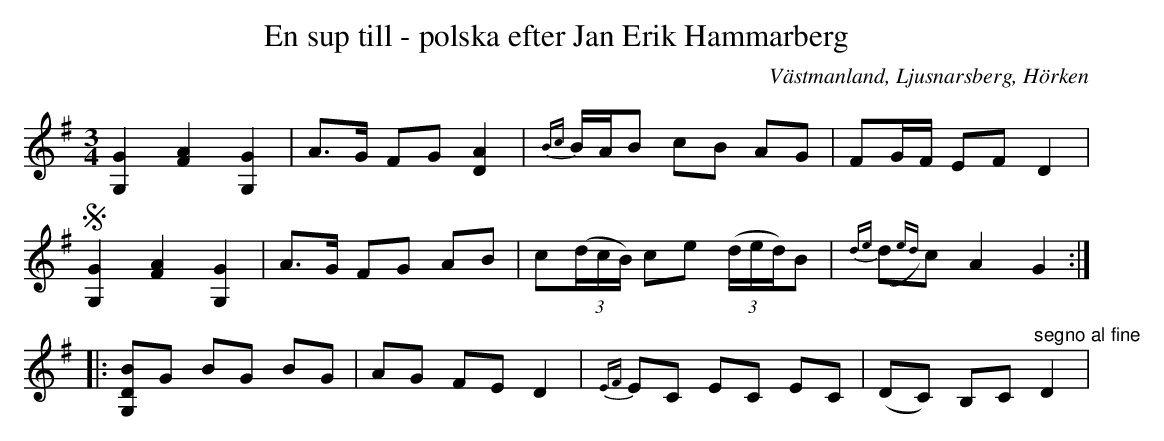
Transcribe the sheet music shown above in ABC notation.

X:1
T:En sup till - polska efter Jan Erik Hammarberg
O:Västmanland, Ljusnarsberg, Hörken
M:3/4
L:1/8
K:G
 [GG,]2 [AF]2 [GG,]2| A>G FG [AD]2 | {Bc}B/A/B cB AG | FG/F/ EF D2 |
S[GG,]2 [AF]2 [GG,]2| A>G FG AB | c((3d/c/B/) ce ((3d/e/d/)B | {de}(,d{ed})c A2 G2 ::
[BDG,]G BG BG | AG FE D2 | {EF}EC EC EC | (DC) B,C "^segno al fine"D2 |
